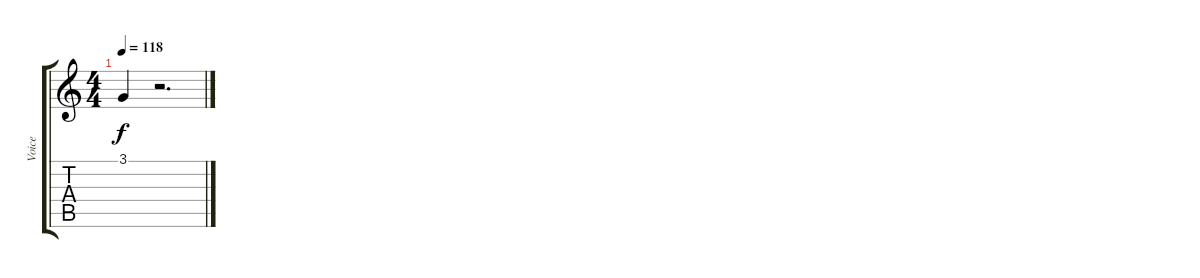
\track ("Voice" "Voice") {instrument tenorsax}
\staff {score tabs}
\tuning (E4 B3 G3 D3 A2 E2) {hide}
\ts (4 4)
\tempo 118
\clef g2
\ks c
3.1{t}.4{dy f} r.2{d}
